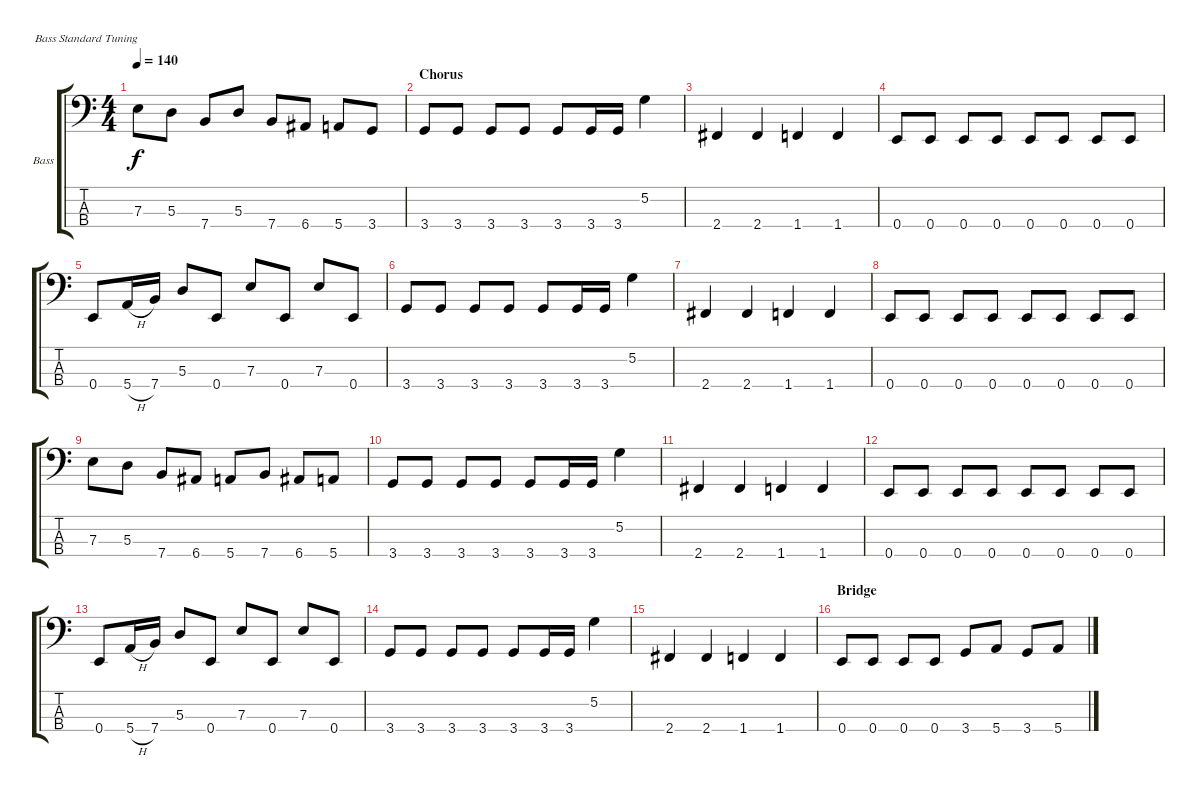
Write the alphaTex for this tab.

\defaultSystemsLayout 4
\bracketExtendMode groupsimilarinstruments
\firstSystemTrackNameOrientation horizontal
\otherSystemsTrackNameOrientation horizontal
\track ("Bass" "Bass") {instrument electricbasspick}
\staff {score tabs}
\tuning (G2 D2 A1 E1)
\ts (4 4)
\tempo 140
\clef f4
\scale
0.333333
\ks c
7.3.8{dy f} 5.3.8 7.4.8 5.3.8 7.4.8 6.4.8 5.4.8 3.4.8 |
\section ("" "Chorus")
\scale
0.333333 3.4.8 3.4.8 3.4.8 3.4.8 3.4.8 3.4.16 3.4.16 5.2.4 |
\scale
0.333333 2.4.4 2.4.4 1.4.4 1.4.4 |
\scale
0.333333 0.4.8 0.4.8 0.4.8 0.4.8 0.4.8 0.4.8 0.4.8 0.4.8 |
\scale
0.333333 0.4.8 5.4{h}.16 7.4.16 5.3.8 0.4.8 7.3.8 0.4.8 7.3.8 0.4.8 |
\scale
0.333333 3.4.8 3.4.8 3.4.8 3.4.8 3.4.8 3.4.16 3.4.16 5.2.4 |
\scale
0.333333 2.4.4 2.4.4 1.4.4 1.4.4 |
\scale
0.333333 0.4.8 0.4.8 0.4.8 0.4.8 0.4.8 0.4.8 0.4.8 0.4.8 |
\scale
0.333333 7.3.8 5.3.8 7.4.8 6.4.8 5.4.8 7.4.8 6.4.8 5.4.8 |
\scale
0.333333 3.4.8 3.4.8 3.4.8 3.4.8 3.4.8 3.4.16 3.4.16 5.2.4 |
\scale
0.333333 2.4.4 2.4.4 1.4.4 1.4.4 |
\scale
0.333333 0.4.8 0.4.8 0.4.8 0.4.8 0.4.8 0.4.8 0.4.8 0.4.8 |
\scale
0.333333 0.4.8 5.4{h}.16 7.4.16 5.3.8 0.4.8 7.3.8 0.4.8 7.3.8 0.4.8 |
\scale
0.333333 3.4.8 3.4.8 3.4.8 3.4.8 3.4.8 3.4.16 3.4.16 5.2.4 |
\scale
0.333333 2.4.4 2.4.4 1.4.4 1.4.4 |
\section ("" "Bridge")
\scale
0.333333 0.4.8 0.4.8 0.4.8 0.4.8 3.4.8 5.4.8 3.4.8 5.4.8
